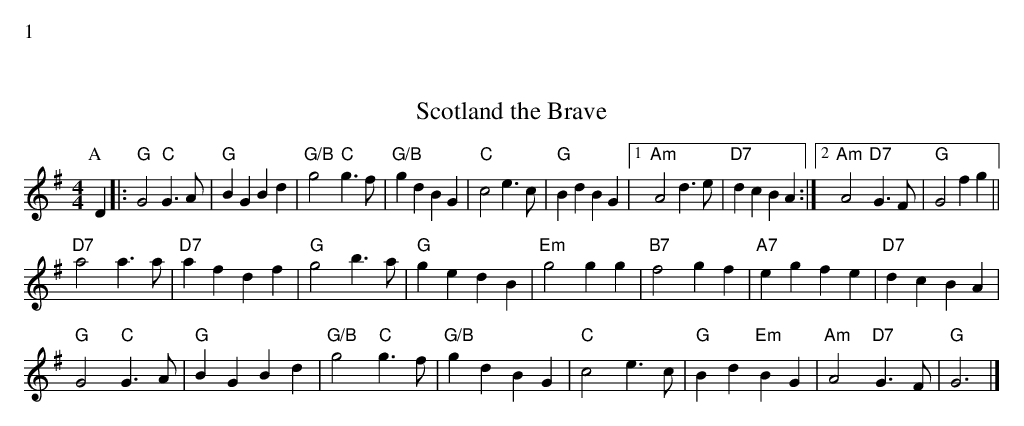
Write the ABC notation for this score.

X:1
T:Scotland the Brave
M:4/4
L:1/4
K:G
P:A
D|:"G"G2 "C"G3/2A/2|"G"BG Bd|"G/B"g2 "C"g3/2f/2|"G/B"gd BG|\
"C"c2 e3/2c/2|"G"Bd BG|1"Am"A2 d3/2e/2|"D7"dc BA:|2"Am"A2 "D7"G3/2F/2|"G"G2 fg||
"D7"a2 a3/2a/2|"D7"af df|"G"g2 b3/2a/2|"G"ge dB|"Em"g2 gg|"B7"f2 gf|"A7"eg fe|"D7"dc BA|
"G"G2 "C"G3/2A/2|"G"BG Bd|"G/B"g2 "C"g3/2f/2|"G/B"gd BG|"C"c2 e3/2c/2|"G"Bd "Em"BG|"Am"A2 "D7"G3/2F/2|"G"G3|]
